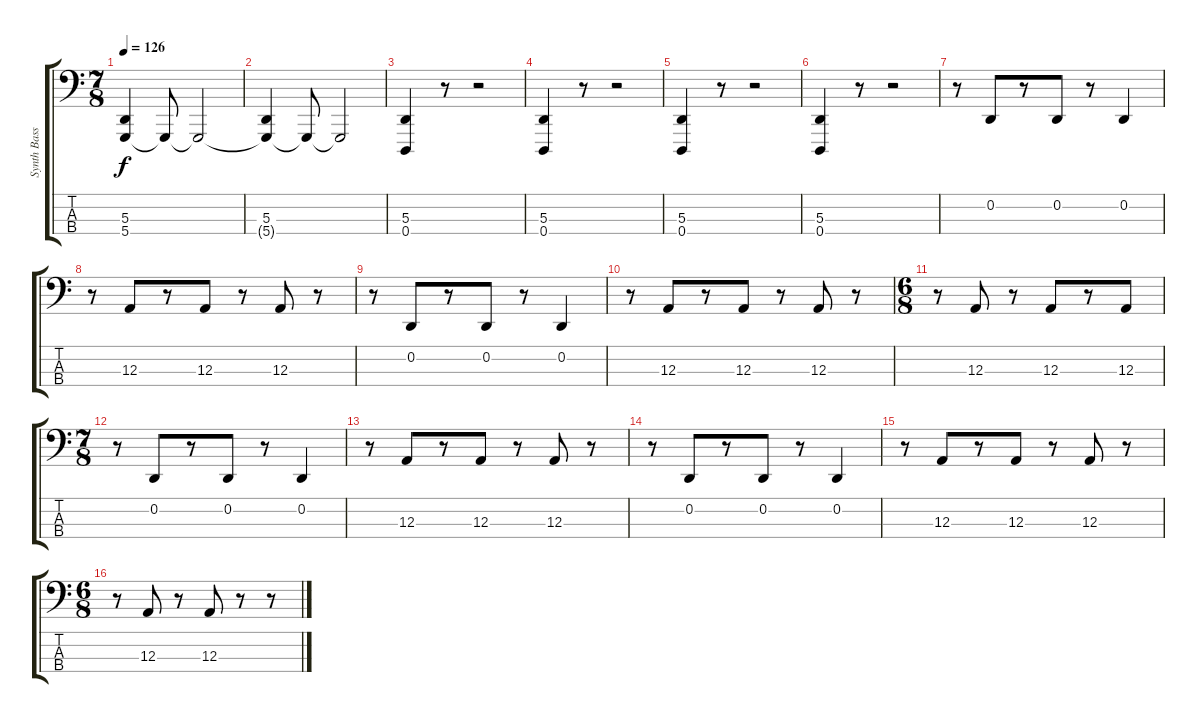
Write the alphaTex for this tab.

\track ("Synth Bass" "Synth Bass") {instrument lead2sawtooth}
\staff {score tabs}
\tuning (G2 D2 A1 D1) {hide}
\ts (7 8)
\tempo 126
\clef f4
\ks c
(5.3 5.4).4{dy f} 5.4{t}.8 5.4{t}.2 |
(5.3 5.4{t}).4 5.4{t}.8 5.4{t}.2 |
(5.3 0.4).4{volume 12} r.8 r.2 |
(5.3 0.4).4 r.8 r.2 |
(5.3 0.4).4 r.8 r.2 |
(5.3 0.4).4 r.8 r.2 |
r.8 0.2.8 r.8 0.2.8 r.8 0.2.4 |
r.8 12.3.8 r.8 12.3.8 r.8 12.3.8 r.8 |
r.8 0.2.8 r.8 0.2.8 r.8 0.2.4 |
r.8 12.3.8 r.8 12.3.8 r.8 12.3.8 r.8 |
\ts (6 8)
r.8 12.3.8 r.8 12.3.8 r.8 12.3.8 |
\ts (7 8)
r.8 0.2.8 r.8 0.2.8 r.8 0.2.4 |
r.8 12.3.8 r.8 12.3.8 r.8 12.3.8 r.8 |
r.8 0.2.8 r.8 0.2.8 r.8 0.2.4 |
r.8 12.3.8 r.8 12.3.8 r.8 12.3.8 r.8 |
\ts (6 8)
r.8 12.3.8 r.8 12.3.8 r.8 r.8
